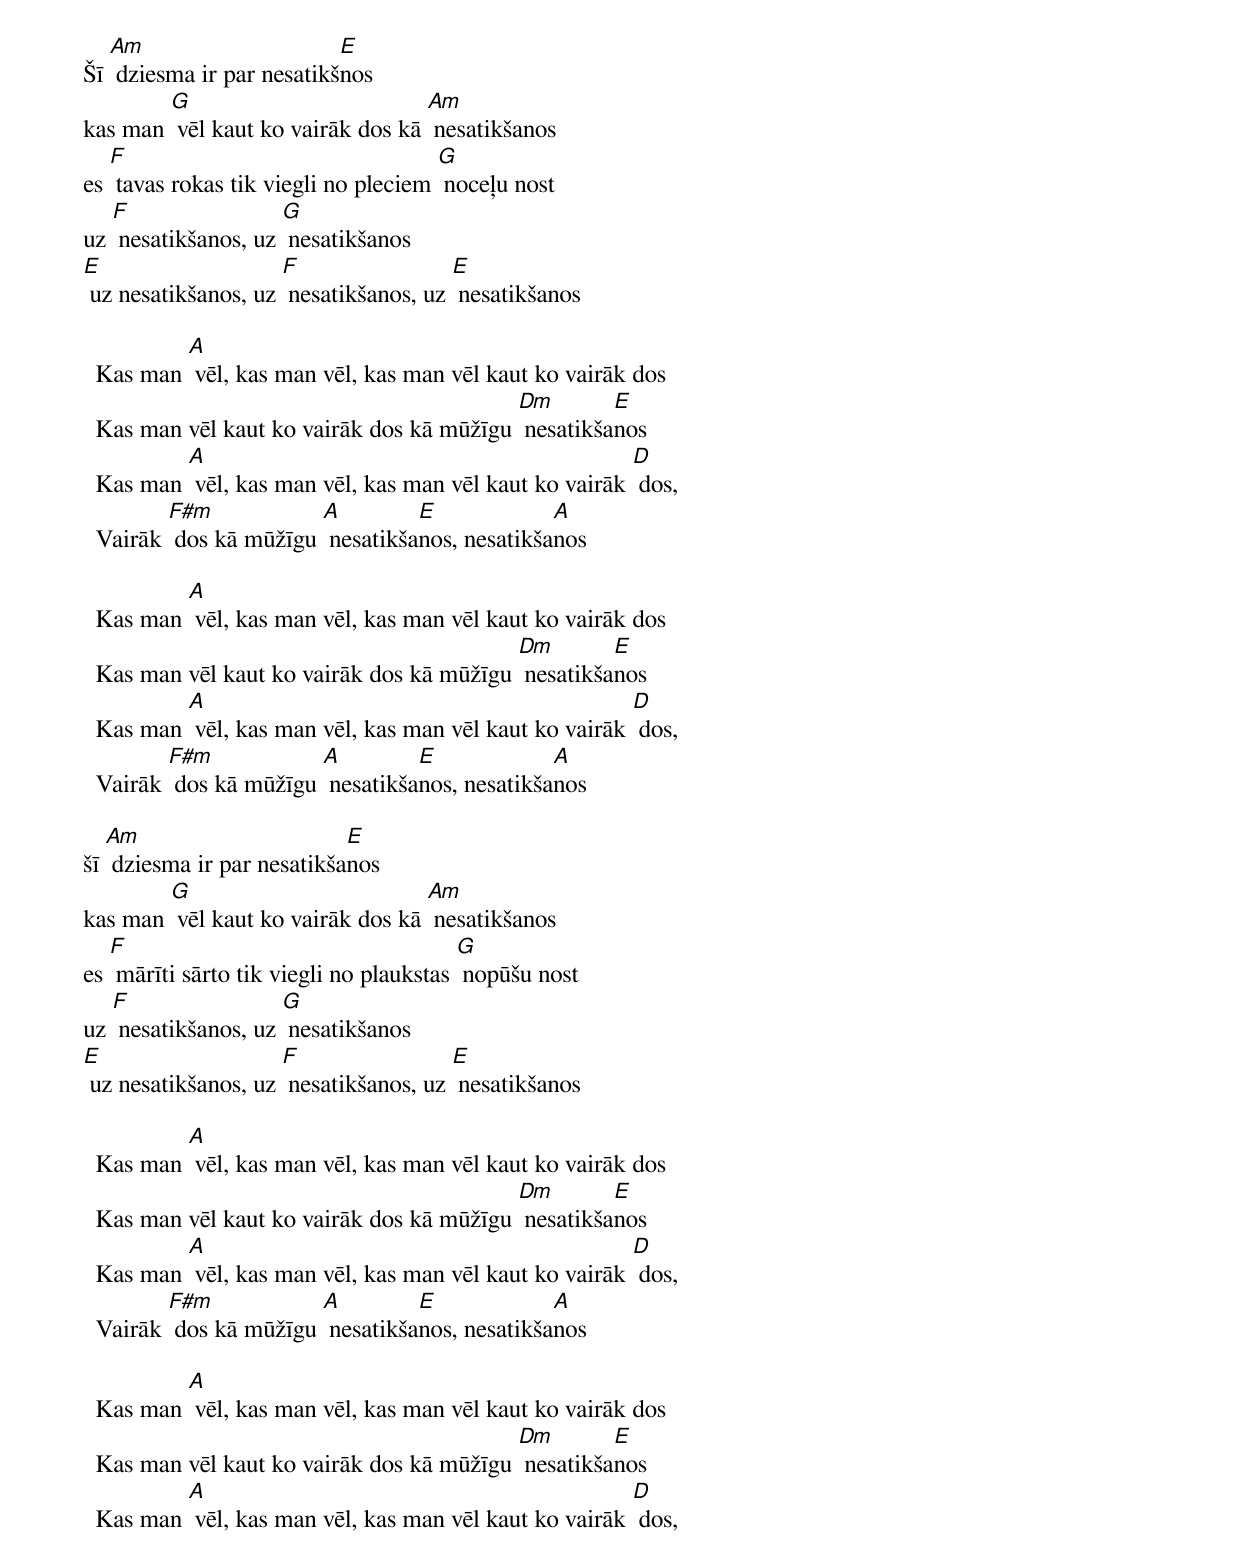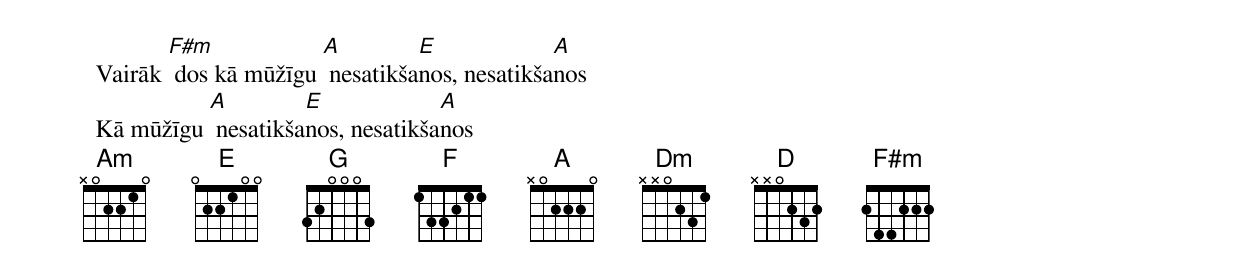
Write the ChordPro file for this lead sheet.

Šī [Am] dziesma ir par nesatikš[E]nos
kas man [G] vēl kaut ko vairāk dos kā [Am] nesatikšanos
es [F] tavas rokas tik viegli no pleciem [G] noceļu nost
uz [F] nesatikšanos, uz [G] nesatikšanos
[E] uz nesatikšanos, uz [F] nesatikšanos, uz [E] nesatikšanos

  Kas man [A] vēl, kas man vēl, kas man vēl kaut ko vairāk dos
  Kas man vēl kaut ko vairāk dos kā mūžīgu [Dm] nesatikša[E]nos
  Kas man [A] vēl, kas man vēl, kas man vēl kaut ko vairāk [D] dos,
  Vairāk [F#m] dos kā mūžīgu [A] nesatikša[E]nos, nesatikša[A]nos

  Kas man [A] vēl, kas man vēl, kas man vēl kaut ko vairāk dos
  Kas man vēl kaut ko vairāk dos kā mūžīgu [Dm] nesatikša[E]nos
  Kas man [A] vēl, kas man vēl, kas man vēl kaut ko vairāk [D] dos,
  Vairāk [F#m] dos kā mūžīgu [A] nesatikša[E]nos, nesatikša[A]nos

šī [Am] dziesma ir par nesatikša[E]nos
kas man [G] vēl kaut ko vairāk dos kā [Am] nesatikšanos
es [F] mārīti sārto tik viegli no plaukstas [G] nopūšu nost
uz [F] nesatikšanos, uz [G] nesatikšanos
[E] uz nesatikšanos, uz [F] nesatikšanos, uz [E] nesatikšanos

  Kas man [A] vēl, kas man vēl, kas man vēl kaut ko vairāk dos
  Kas man vēl kaut ko vairāk dos kā mūžīgu [Dm] nesatikša[E]nos
  Kas man [A] vēl, kas man vēl, kas man vēl kaut ko vairāk [D] dos,
  Vairāk [F#m] dos kā mūžīgu [A] nesatikša[E]nos, nesatikša[A]nos

  Kas man [A] vēl, kas man vēl, kas man vēl kaut ko vairāk dos
  Kas man vēl kaut ko vairāk dos kā mūžīgu [Dm] nesatikša[E]nos
  Kas man [A] vēl, kas man vēl, kas man vēl kaut ko vairāk [D] dos,
  Vairāk [F#m] dos kā mūžīgu [A] nesatikša[E]nos, nesatikša[A]nos
  Kā mūžīgu [A] nesatikša[E]nos, nesatikša[A]nos
